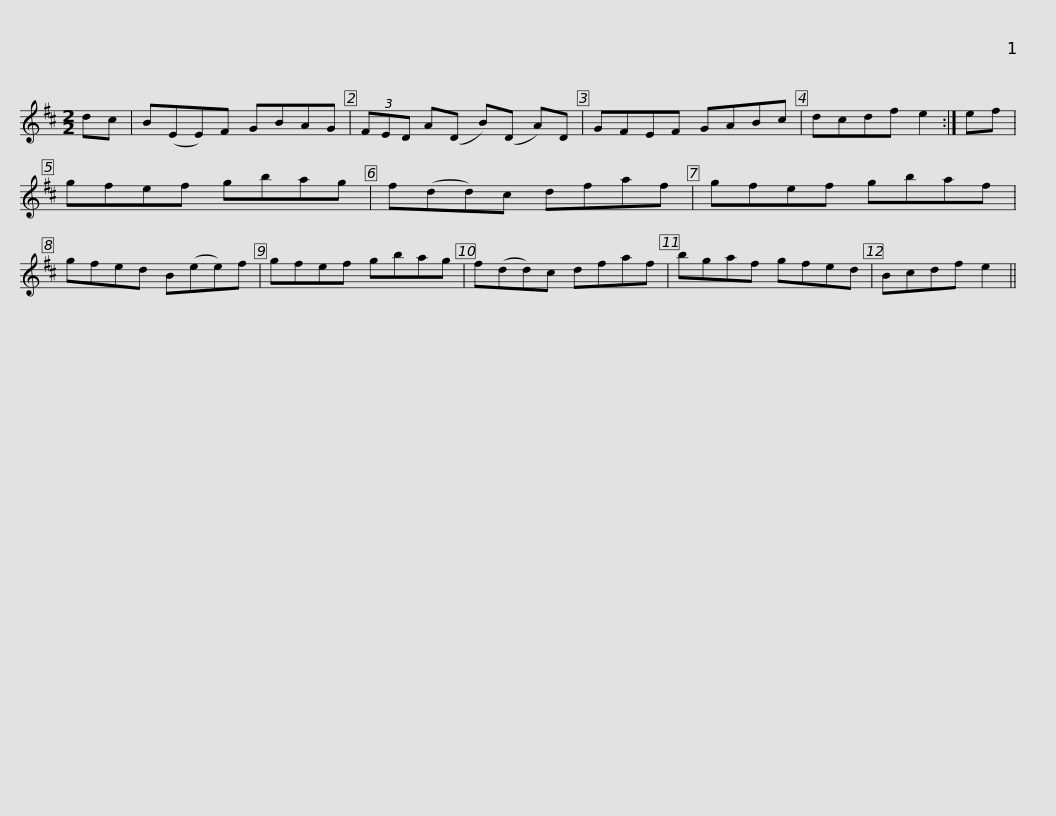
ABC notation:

X:1
L:1/8
M:2/2
I:linebreak $
K:D
V:1 treble
V:1
 dc | B(EE)F GBAG | (3FED A(D B)(D A)D | GFEF GABc | dcdf e2 :| %5
 ef | gfef gbag |$ f(dd)c dfaf | gfef gbaf | gfed B(ee)f | %10
 gfef gbag | f(dd)c dfaf |$ bgaf gfed | Bcdf e2 || %14
